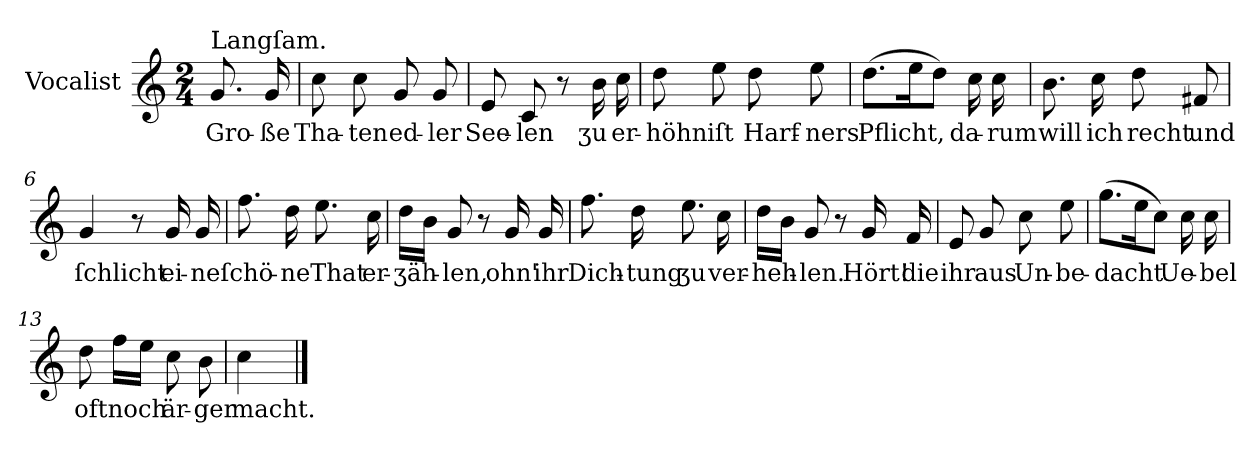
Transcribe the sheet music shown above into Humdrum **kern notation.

**kern	**text
*part1	*part1
*staff1	*staff1
*I"Vocalist	*
*clefG2	*
*k[]	*
*C:	*
*M2/4	*
=	=
!LO:TX:a:t=Langſam.	!
8.g	Gro-
16g	-ße
=1	=1
8cc	Tha-
8cc	-ten
8g	ed-
8g	-ler
=2	=2
8e	See-
8c	-len
8r	.
16b	ʒu
16cc	er-
=3	=3
8dd	-höhn
8ee	iſt
8dd	Harf-
8ee	-ners
=4	=4
(8.ddL	Pflicht,
16eeK	.
8ddJ)	.
16cc	da-
16cc	-rum
=5	=5
8.b	will
16cc	ich
8dd	recht
8f#X	und
=6	=6
4g	ſchlicht
8r	.
16g	ei-
16g	-ne
=7	=7
8.ff	ſchö-
16dd	-ne
8.ee	That
16cc	er-
=8	=8
16ddLL	-ʒäh-
16bJJ	.
8g	-len,
8r	.
16g	ohn'
16g	ihr
=9	=9
8.ff	Dich-
16dd	-tung
8.ee	ʒu
16cc	ver-
=10	=10
16ddLL	-heh-
16bJJ	.
8g	-len.
8r	.
16g	Hört!
16f	die
=11	=11
8e	ihr
8g	aus
8cc	Un-
8ee	-be-
=12	=12
(8.ggL	-dacht
16eeK	.
8ccJ)	.
16cc	Ue-
16cc	-bel
=13	=13
8dd	oft
16ffLL	noch
16eeJJ	.
8cc	är-
8b	-ger
=14	=14
4cc	macht.
==	==
*-	*-
